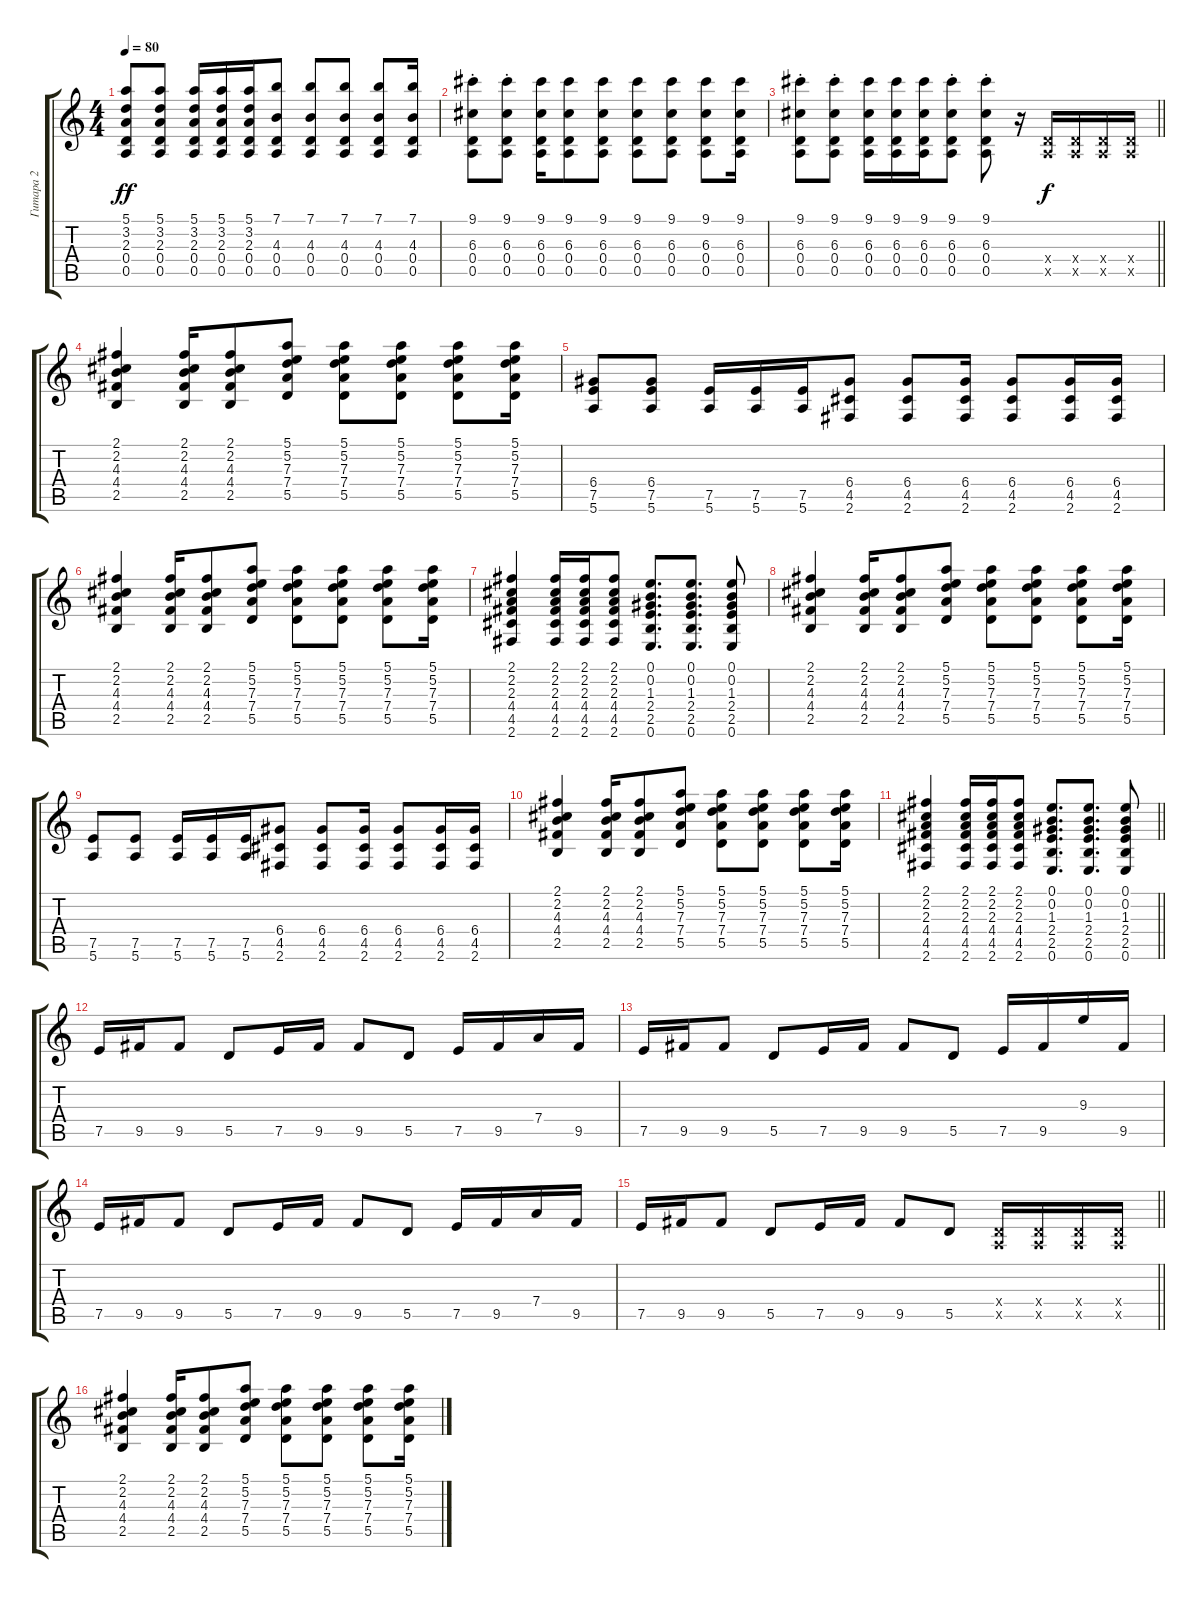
\track ("Гитара 2" "Гитара 2") {instrument acousticguitarsteel}
\staff {score tabs}
\tuning (E4 B3 G3 D3 A2 E2) {hide}
\ts (4 4)
\tempo 80
\clef g2
\ks c
(5.1 3.2 2.3 0.4 0.5).8{dy ff} (5.1 3.2 2.3 0.4 0.5).8 (5.1 3.2 2.3 0.4 0.5).16 (5.1 3.2 2.3 0.4 0.5).16 (5.1 3.2 2.3 0.4 0.5).16 (7.1 4.3 0.4 0.5).8 (7.1 4.3 0.4 0.5).8 (7.1 4.3 0.4 0.5).8 (7.1 4.3 0.4 0.5).8 (7.1 4.3 0.4 0.5).16 |
(9.1{st} 6.3{st} 0.4{st} 0.5{st}).8 (9.1{st} 6.3{st} 0.4{st} 0.5{st}).8 (9.1 6.3 0.4 0.5).16 (9.1 6.3 0.4 0.5).8 (9.1 6.3 0.4 0.5).8 (9.1 6.3 0.4 0.5).8 (9.1 6.3 0.4 0.5).8 (9.1 6.3 0.4 0.5).8 (9.1 6.3 0.4 0.5).16 |
\barLineRight lightlight
(9.1{st} 6.3{st} 0.4{st} 0.5{st}).8 (9.1{st} 6.3{st} 0.4{st} 0.5{st}).8 (9.1 6.3 0.4 0.5).16 (9.1 6.3 0.4 0.5).16 (9.1 6.3 0.4 0.5).16 (9.1{st} 6.3{st} 0.4{st} 0.5{st}).8 (9.1{st} 6.3{st} 0.4{st} 0.5{st}).8 r.16 (0.4{x} 0.5{x}).16{dy f} (0.4{x} 0.5{x}).16 (0.4{x} 0.5{x}).16 (0.4{x} 0.5{x}).16 |
(2.1 2.2 4.3 4.4 2.5).4 (2.1 2.2 4.3 4.4 2.5).16 (2.1 2.2 4.3 4.4 2.5).8 (5.1 5.2 7.3 7.4 5.5).8 (5.1 5.2 7.3 7.4 5.5).8 (5.1 5.2 7.3 7.4 5.5).8 (5.1 5.2 7.3 7.4 5.5).8 (5.1 5.2 7.3 7.4 5.5).16 |
(6.4 7.5 5.6).8 (6.4 7.5 5.6).8 (7.5 5.6).16 (7.5 5.6).16 (7.5 5.6).16 (6.4 4.5 2.6).8 (6.4 4.5 2.6).8 (6.4 4.5 2.6).16 (6.4 4.5 2.6).8 (6.4 4.5 2.6).16 (6.4 4.5 2.6).16 |
(2.1 2.2 4.3 4.4 2.5).4 (2.1 2.2 4.3 4.4 2.5).16 (2.1 2.2 4.3 4.4 2.5).8 (5.1 5.2 7.3 7.4 5.5).8 (5.1 5.2 7.3 7.4 5.5).8 (5.1 5.2 7.3 7.4 5.5).8 (5.1 5.2 7.3 7.4 5.5).8 (5.1 5.2 7.3 7.4 5.5).16 |
(2.1 2.2 2.3 4.4 4.5 2.6).4 (2.1 2.2 2.3 4.4 4.5 2.6).16 (2.1 2.2 2.3 4.4 4.5 2.6).16 (2.1 2.2 2.3 4.4 4.5 2.6).8 (0.1 0.2 1.3 2.4 2.5 0.6).8{d} (0.1 0.2 1.3 2.4 2.5 0.6).8{d} (0.1 0.2 1.3 2.4 2.5 0.6).8 |
(2.1 2.2 4.3 4.4 2.5).4 (2.1 2.2 4.3 4.4 2.5).16 (2.1 2.2 4.3 4.4 2.5).8 (5.1 5.2 7.3 7.4 5.5).8 (5.1 5.2 7.3 7.4 5.5).8 (5.1 5.2 7.3 7.4 5.5).8 (5.1 5.2 7.3 7.4 5.5).8 (5.1 5.2 7.3 7.4 5.5).16 |
(7.5 5.6).8 (7.5 5.6).8 (7.5 5.6).16 (7.5 5.6).16 (7.5 5.6).16 (6.4 4.5 2.6).8 (6.4 4.5 2.6).8 (6.4 4.5 2.6).16 (6.4 4.5 2.6).8 (6.4 4.5 2.6).16 (6.4 4.5 2.6).16 |
(2.1 2.2 4.3 4.4 2.5).4 (2.1 2.2 4.3 4.4 2.5).16 (2.1 2.2 4.3 4.4 2.5).8 (5.1 5.2 7.3 7.4 5.5).8 (5.1 5.2 7.3 7.4 5.5).8 (5.1 5.2 7.3 7.4 5.5).8 (5.1 5.2 7.3 7.4 5.5).8 (5.1 5.2 7.3 7.4 5.5).16 |
\barLineRight lightlight
(2.1 2.2 2.3 4.4 4.5 2.6).4 (2.1 2.2 2.3 4.4 4.5 2.6).16 (2.1 2.2 2.3 4.4 4.5 2.6).16 (2.1 2.2 2.3 4.4 4.5 2.6).8 (0.1 0.2 1.3 2.4 2.5 0.6).8{d} (0.1 0.2 1.3 2.4 2.5 0.6).8{d} (0.1 0.2 1.3 2.4 2.5 0.6).8 |
7.5.16 9.5.16 9.5.8 5.5.8 7.5.16 9.5.16 9.5.8 5.5.8 7.5.16 9.5.16 7.4.16 9.5.16 |
7.5.16 9.5.16 9.5.8 5.5.8 7.5.16 9.5.16 9.5.8 5.5.8 7.5.16 9.5.16 9.3.16 9.5.16 |
7.5.16 9.5.16 9.5.8 5.5.8 7.5.16 9.5.16 9.5.8 5.5.8 7.5.16 9.5.16 7.4.16 9.5.16 |
\barLineRight lightlight
7.5.16 9.5.16 9.5.8 5.5.8 7.5.16 9.5.16 9.5.8 5.5.8 (0.4{x} 0.5{x}).16 (0.4{x} 0.5{x}).16 (0.4{x} 0.5{x}).16 (0.4{x} 0.5{x}).16 |
(2.1 2.2 4.3 4.4 2.5).4 (2.1 2.2 4.3 4.4 2.5).16 (2.1 2.2 4.3 4.4 2.5).8 (5.1 5.2 7.3 7.4 5.5).8 (5.1 5.2 7.3 7.4 5.5).8 (5.1 5.2 7.3 7.4 5.5).8 (5.1 5.2 7.3 7.4 5.5).8 (5.1 5.2 7.3 7.4 5.5).16
